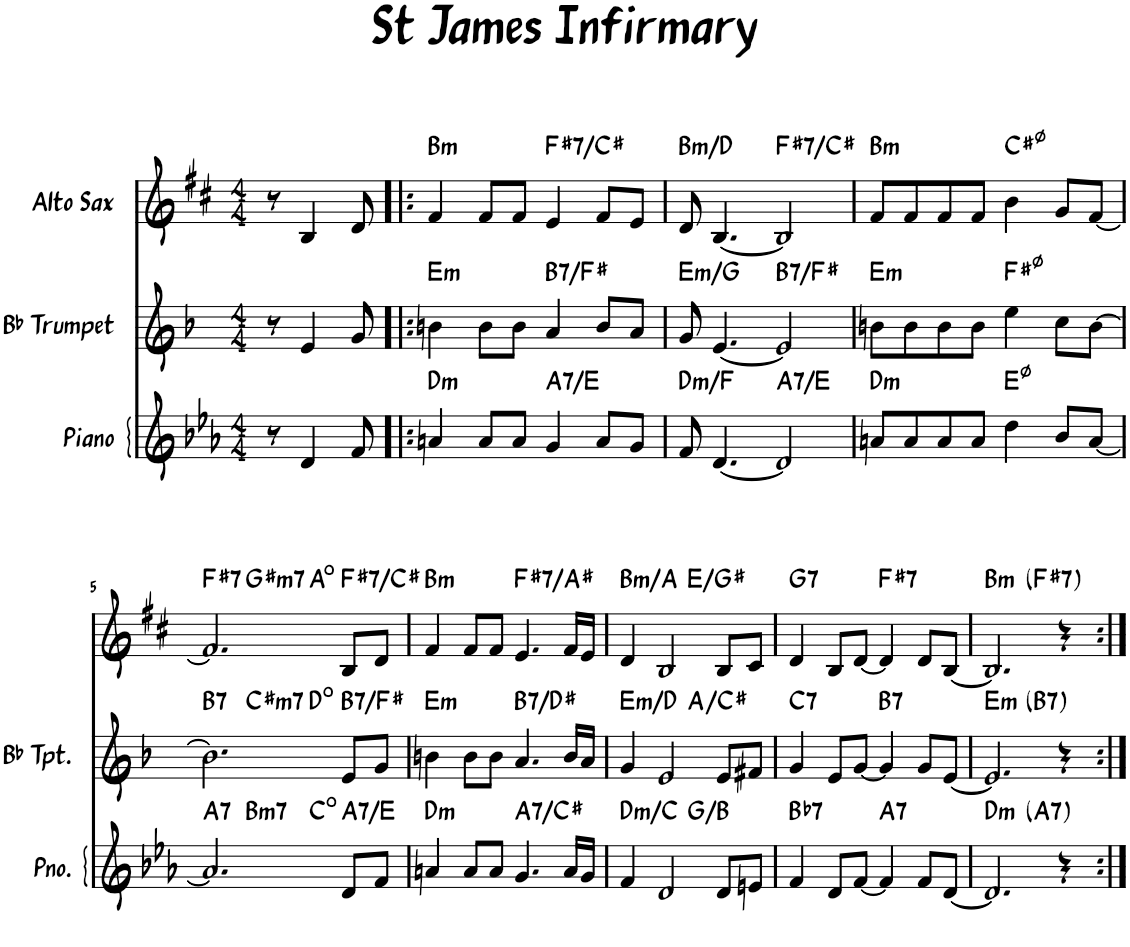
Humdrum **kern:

**kern	**harte	**kern	**harte	**kern	**harte
*part3	*part3	*part2	*part2	*part1	*part1
*staff3	*	*staff2	*	*staff1	*
*I"Piano	*	*I"Bb Trumpet	*	*I"Alto Sax	*
*I'Pno.	*	*I'Bb Tpt.	*	*I'Sax	*
*clefG2	*	*clefG2	*	*clefG2	*
*	*	*Trd1c2	*	*Trd5c9	*
*k[b-e-a-]	*	*k[b-]	*	*k[f#c#]	*
*M4/4	*	*M4/4	*	*M4/4	*
=1	=1	=1	=1	=1	=1
8r	.	8r	.	8r	.
4d/	.	4e/	.	4B/	.
8f/	.	8g/	.	8d/	.
=2!|:	=2!|:	=2!|:	=2!|:	=2!|:	=2!|:
!	!LO:H:kt=m	!	!LO:H:kt=m	!	!LO:H:kt=m
4an/	D:min	4bn\	E:min	4f#/	B:min
8a/L	.	8b\L	.	8f#/L	.
8a/J	.	8b\J	.	8f#/J	.
!	!LO:H:kt=7	!	!LO:H:kt=7	!	!LO:H:kt=7
4g/	A:7/5	4a/	B:7/5	4e/	F#:7/5
8a/L	.	8b/L	.	8f#/L	.
8g/J	.	8a/J	.	8e/J	.
=3	=3	=3	=3	=3	=3
!	!LO:H:kt=m	!	!LO:H:kt=m	!	!LO:H:kt=m
8f/	D:min/b3	8g/	E:min/b3	8d/	B:min/b3
[4.d/	.	[4.e/	.	[4.B/	.
!	!LO:H:kt=7	!	!LO:H:kt=7	!	!LO:H:kt=7
2d/]	A:7/5	2e/]	B:7/5	2B/]	F#:7/5
=4	=4	=4	=4	=4	=4
!	!LO:H:kt=m	!	!LO:H:kt=m	!	!LO:H:kt=m
8an/L	D:min	8bn\L	E:min	8f#/L	B:min
8a/	.	8b\	.	8f#/	.
8a/	.	8b\	.	8f#/	.
8a/J	.	8b\J	.	8f#/J	.
4dd\	E:hdim7	4ee\	F#:hdim7	4b\	C#:hdim7
8b-/L	.	8cc\L	.	8g/L	.
[8a/J	.	[8b\J	.	[8f#/J	.
!!LO:LB:g=z
=5	=5	=5	=5	=5	=5
!	!LO:H:kt=7	!	!LO:H:kt=7	!	!LO:H:kt=7
*^	*	*^	*	*^	*
*	*^	*	*	*^	*	*	*^	*
2.a/]	4ryy	2ryy	A:7	2.b\]	4ryy	2ryy	B:7	2.f#/]	4ryy	2ryy	F#:7
!	!	!	!LO:H:kt=m7	!	!	!	!LO:H:kt=m7	!	!	!	!LO:H:kt=m7
.	2.ryy	.	B:min7	.	2.ryy	.	C#:min7	.	2.ryy	.	G#:min7
.	.	2ryy	C:dim	.	.	2ryy	D:dim	.	.	2ryy	A:dim
!	!	!	!LO:H:kt=7	!	!	!	!LO:H:kt=7	!	!	!	!LO:H:kt=7
8d/L	.	.	A:7/5	8e/L	.	.	B:7/5	8B/L	.	.	F#:7/5
8f/J	.	.	.	8g/J	.	.	.	8d/J	.	.	.
=6	=6	=6	=6	=6	=6	=6	=6	=6	=6	=6	=6
!	!	!	!LO:H:kt=m	!	!	!	!LO:H:kt=m	!	!	!	!LO:H:kt=m
*v	*v	*v	*	*	*	*	*	*v	*v	*v	*
*	*	*v	*v	*v	*	*	*
4an/	D:min	4bn\	E:min	4f#/	B:min
8a/L	.	8b\L	.	8f#/L	.
8a/J	.	8b\J	.	8f#/J	.
!	!LO:H:kt=7	!	!LO:H:kt=7	!	!LO:H:kt=7
4.g/	A:7/3	4.a/	B:7/3	4.e/	F#:7/3
16a/LL	.	16b/LL	.	16f#/LL	.
16g/JJ	.	16a/JJ	.	16e/JJ	.
=7	=7	=7	=7	=7	=7
!	!LO:H:kt=m	!	!LO:H:kt=m	!	!LO:H:kt=m
*^	*	*^	*	*^	*
4f/	2ryy	D:min/b7	4g/	2ryy	E:min/b7	4d/	2ryy	B:min/b7
2d/	.	.	2e/	.	.	2B/	.	.
.	2ryy	G:maj/3	.	2ryy	A:maj/3	.	2ryy	E:maj/3
8d/L	.	.	8e/L	.	.	8B/L	.	.
8en/J	.	.	8f#X/J	.	.	8c#/J	.	.
=8	=8	=8	=8	=8	=8	=8	=8	=8
!	!	!LO:H:kt=7	!	!	!LO:H:kt=7	!	!	!LO:H:kt=7
*v	*v	*	*	*	*	*v	*v	*
*	*	*v	*v	*	*	*
4f/	Bb:7	4g/	C:7	4d/	G:7
8d/L	.	8e/L	.	8B/L	.
[8f/J	.	[8g/J	.	[8d/J	.
!	!LO:H:kt=7	!	!LO:H:kt=7	!	!LO:H:kt=7
4f/]	A:7	4g/]	B:7	4d/]	F#:7
8f/L	.	8g/L	.	8d/L	.
[8d/J	.	[8e/J	.	[8B/J	.
=9	=9	=9	=9	=9	=9
!	!LO:H:kt=m	!	!LO:H:kt=m	!	!LO:H:kt=m
*^	*	*^	*	*^	*
2.d/]	2ryy	D:min	2.e/]	2ryy	E:min	2.B/]	2ryy	B:min
!	!	!LO:H:kt=7	!	!	!LO:H:kt=7	!	!	!LO:H:kt=7
.	2ryy	A:7	.	2ryy	B:7	.	2ryy	F#:7
4r	.	.	4r	.	.	4r	.	.
*v	*v	*	*	*	*	*v	*v	*
*	*	*v	*v	*	*	*
=:|!	=:|!	=:|!	=:|!	=:|!	=:|!
*-	*-	*-	*-	*-	*-
